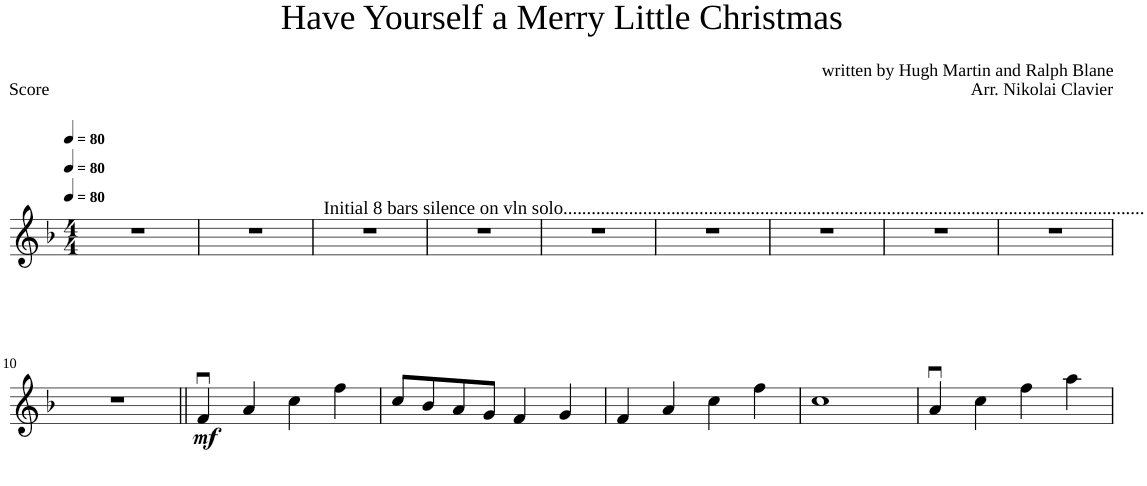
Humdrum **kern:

**kern	**dynam
*part1	*part1
*staff1	*staff1
*I"Solo	*
*clefG2	*
*k[b-]	*
*F:	*
*M4/4	*
*MM80	*
=1	=1
1r	.
=2	=2
1r	.
=3	=3
!LO:TX:a:t=Initial 8 bars silence on vln solo............................................................................................................................	!
1r	.
=4	=4
1r	.
=5	=5
1r	.
=6	=6
1r	.
=7	=7
1r	.
=8	=8
1r	.
=9	=9
1r	.
!!LO:LB:g=z
=10	=10
1r	.
=11||	=11||
!	!LO:DY:b
4fu/	mf
4a/	.
4cc\	.
4ff\	.
=12	=12
8cc/L	.
8b-/	.
8a/	.
8g/J	.
4f/	.
4g/	.
=13	=13
4f/	.
4a/	.
4cc\	.
4ff\	.
=14	=14
1cc	.
=15	=15
4au/	.
4cc\	.
4ff\	.
4aa\	.
=	=
*-	*-
